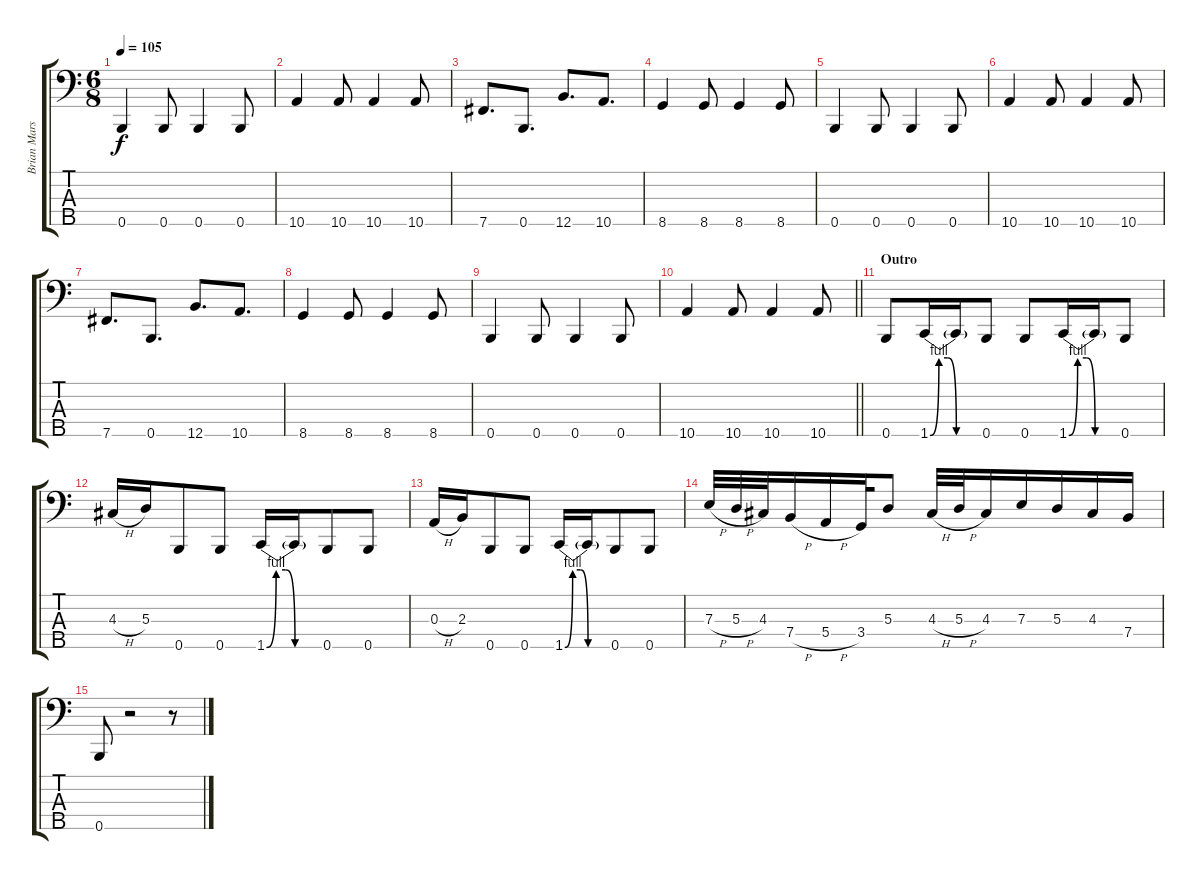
\track ("Brian Marshall (Bass)" "Brian Mars") {instrument electricbassfinger}
\staff {score tabs}
\tuning (G2 D2 A1 E1 B0) {hide}
\ts (6 8)
\tempo 105
\clef f4
\ks c
0.5.4{dy f} 0.5.8 0.5.4 0.5.8 |
10.5.4 10.5.8 10.5.4 10.5.8 |
7.5.8{d} 0.5.8{d} 12.5.8{d} 10.5.8{d} |
8.5.4 8.5.8 8.5.4 8.5.8 |
0.5.4 0.5.8 0.5.4 0.5.8 |
10.5.4 10.5.8 10.5.4 10.5.8 |
7.5.8{d} 0.5.8{d} 12.5.8{d} 10.5.8{d} |
8.5.4 8.5.8 8.5.4 8.5.8 |
0.5.4 0.5.8 0.5.4 0.5.8 |
\barLineRight lightlight
10.5.4 10.5.8 10.5.4 10.5.8 |
\section ("" "Outro")
0.5.8 1.5{be (custom 0 0 10 4 20 4 30 0 60 0)}.16 1.5{t}.16 0.5.8 0.5.8 1.5{be (custom 0 0 10 4 20 4 30 0 60 0)}.16 1.5{t}.16 0.5.8 |
4.3{h}.16 5.3.16 0.5.8 0.5.8 1.5{be (custom 0 0 10 4 20 4 30 0 60 0)}.16 1.5{t}.16 0.5.8 0.5.8 |
0.3{h}.16 2.3.16 0.5.8 0.5.8 1.5{be (custom 0 0 10 4 20 4 30 0 60 0)}.16 1.5{t}.16 0.5.8 0.5.8 |
7.3{h}.32 5.3{h}.32 4.3.32 7.4{h}.16 5.4{h}.16 3.4.32 5.3.8 4.3{h}.32 5.3{h}.32 4.3.16 7.3.16 5.3.16 4.3.16 7.4.16 |
0.5.8 r.2 r.8
